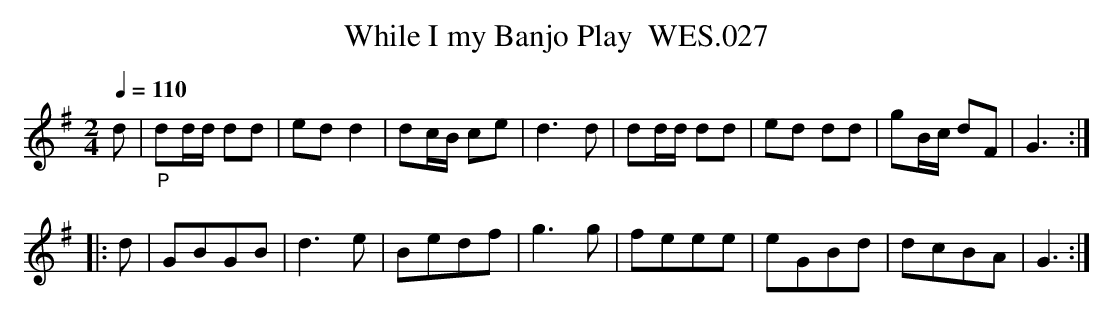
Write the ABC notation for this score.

X:1
T:While I my Banjo Play  WES.027
M:2/4
L:1/8
Q:1/4=110
K:G
d|"_P"dd/d/ dd|edd2|dc/B/ ce|d3d|dd/d/ dd|ed dd|gB/c/ dF|G3:|
|:d|GBGB|d3e|Bedf|g3g|feee|eGBd|dcBA|G3 :|
